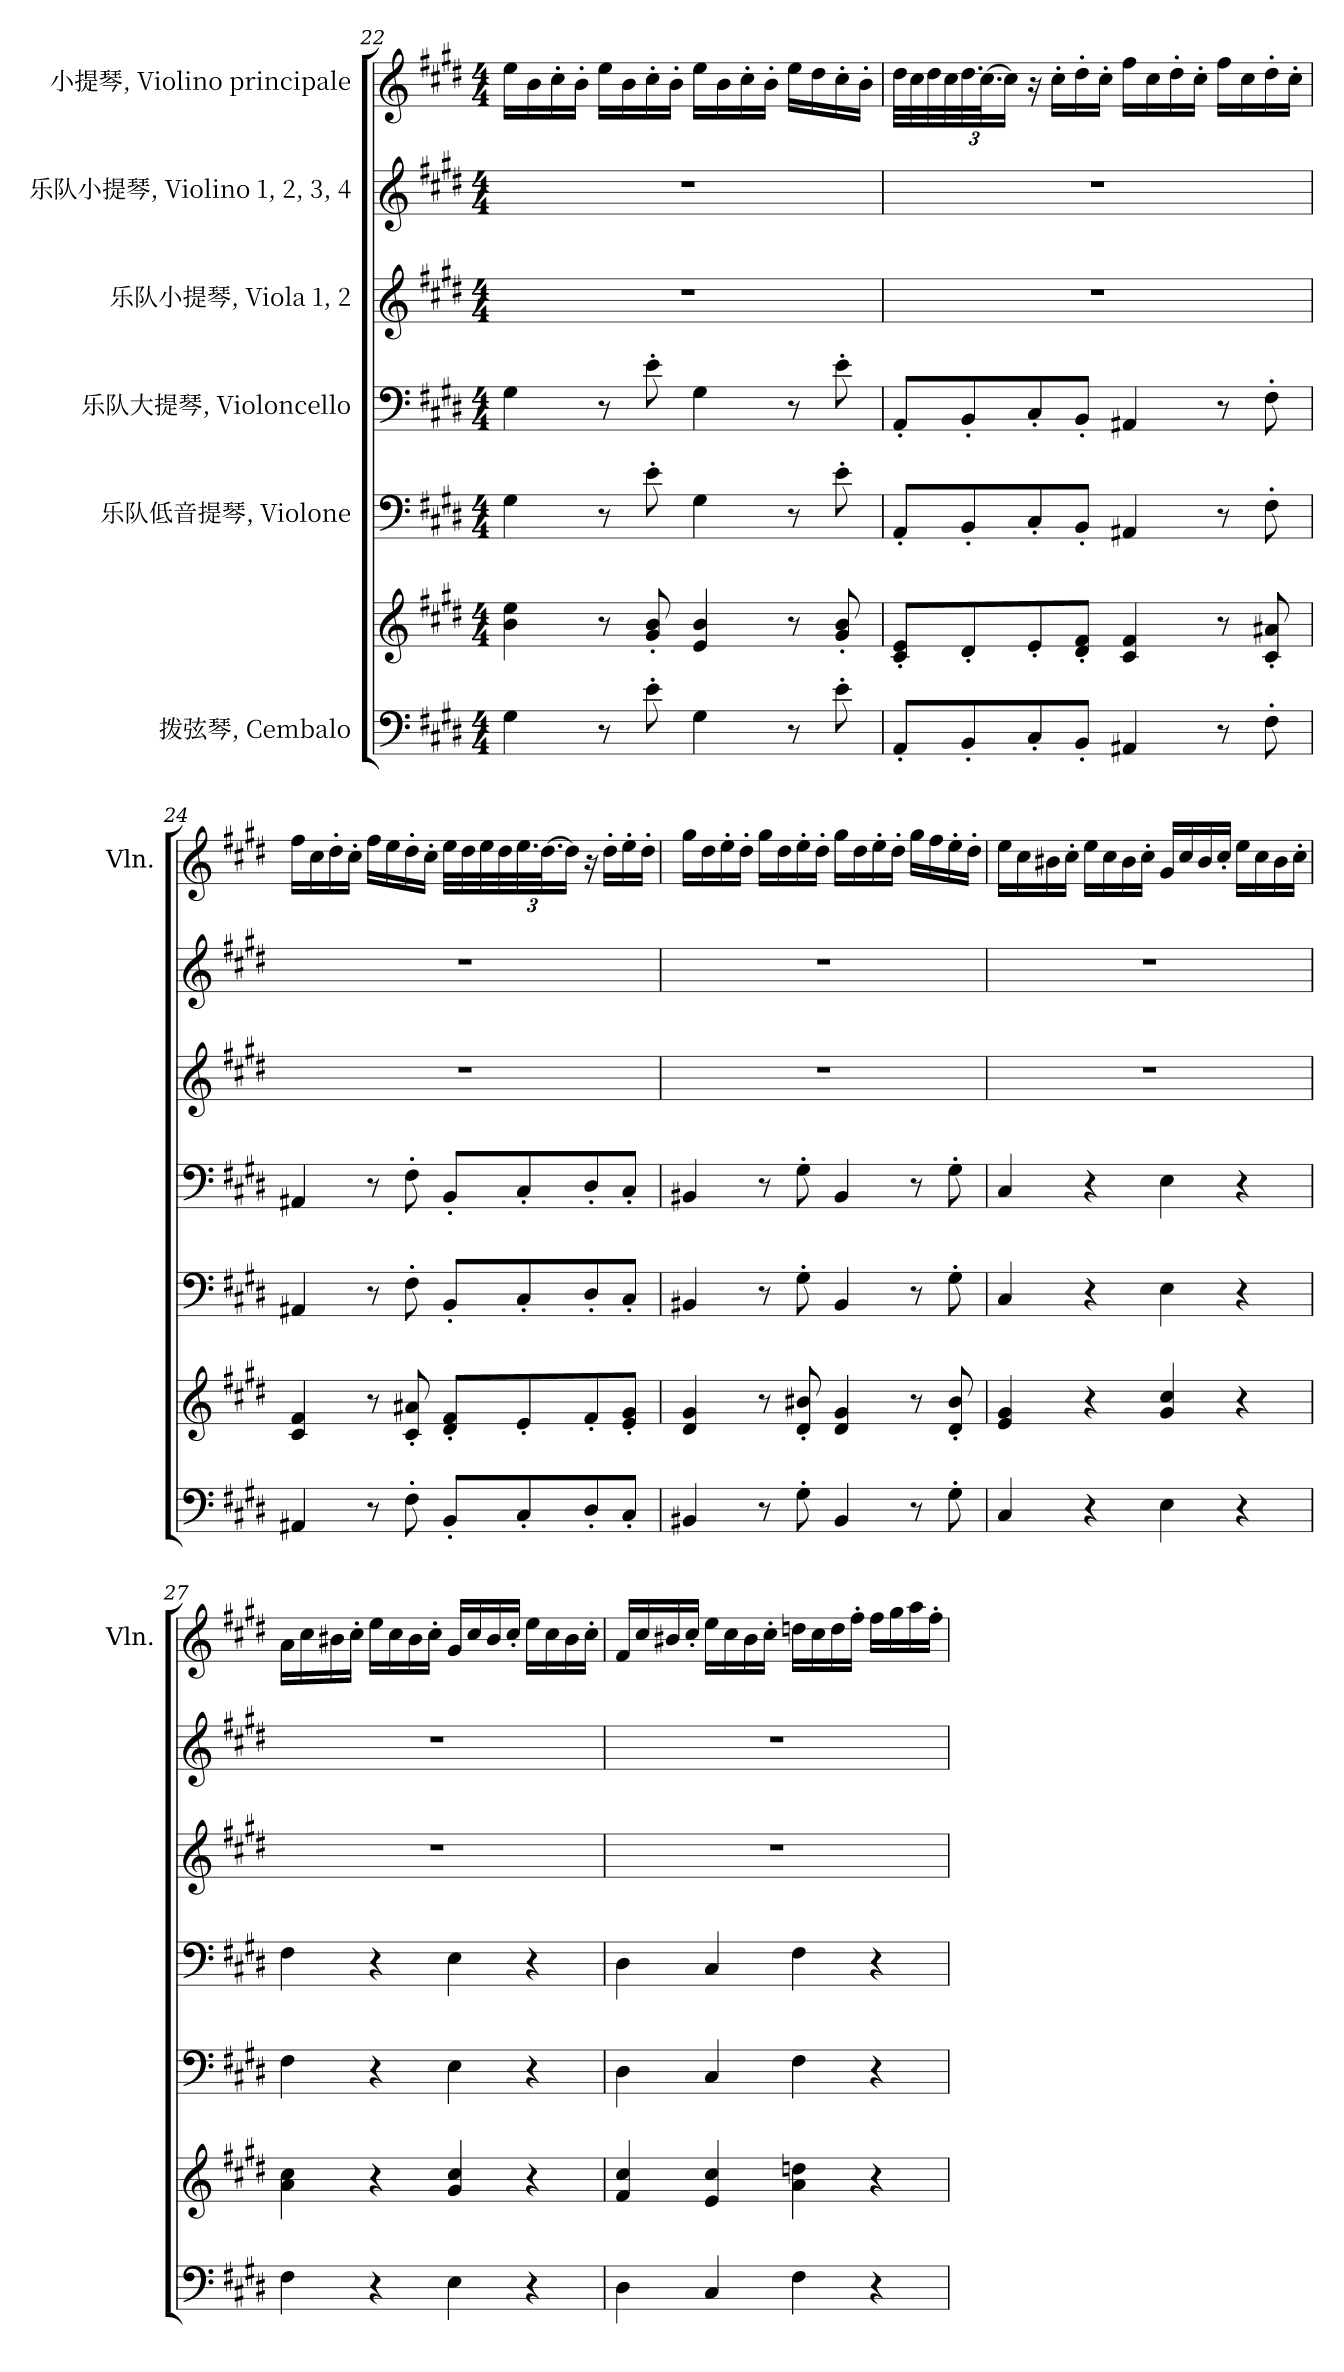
**kern	**kern	**kern	**kern	**kern	**kern	**kern
*part6	*part6	*part5	*part4	*part3	*part2	*part1
*staff7	*staff6	*staff5	*staff4	*staff3	*staff2	*staff1
*I"拨弦琴, Cembalo	*	*I"乐队低音提琴, Violone	*I"乐队大提琴, Violoncello	*I"乐队小提琴, Viola 1, 2	*I"乐队小提琴, Violino 1, 2, 3, 4	*I"小提琴, Violino principale
*	*	*	*	*	*	*I'Vln.
!!LO:PB:g=z
*clefF4	*clefG2	*clefF4	*clefF4	*clefG2	*clefG2	*clefG2
*	*	*ITrd7c12	*	*	*	*
*k[f#c#g#d#]	*k[f#c#g#d#]	*k[f#c#g#d#]	*k[f#c#g#d#]	*k[f#c#g#d#]	*k[f#c#g#d#]	*k[f#c#g#d#]
*M4/4	*M4/4	*M4/4	*M4/4	*M4/4	*M4/4	*M4/4
=22	=22	=22	=22	=22	=22	=22
4G#\	4b\ 4ee\	4GG#\	4G#\	1r	1r	16ee\LL
.	.	.	.	.	.	16b\
.	.	.	.	.	.	16cc#'\
.	.	.	.	.	.	16b'\JJ
8r	8r	8r	8r	.	.	16ee\LL
.	.	.	.	.	.	16b\
8e'\	8g#/' 8b/'	8E'\	8e'\	.	.	16cc#'\
.	.	.	.	.	.	16b'\JJ
4G#\	4e/ 4b/	4GG#\	4G#\	.	.	16ee\LL
.	.	.	.	.	.	16b\
.	.	.	.	.	.	16cc#'\
.	.	.	.	.	.	16b'\JJ
8r	8r	8r	8r	.	.	16ee\LL
.	.	.	.	.	.	16dd#\
8e'\	8g#/' 8b/'	8E'\	8e'\	.	.	16cc#'\
.	.	.	.	.	.	16b'\JJ
=23	=23	=23	=23	=23	=23	=23
8AA'/L	8c#/' 8e/'L	8AAA'/L	8AA'/L	1r	1r	32dd#\LLL
.	.	.	.	.	.	32cc#\
.	.	.	.	.	.	32dd#\
.	.	.	.	.	.	32cc#\
*	*	*	*	*	*	*Xbrackettup
8BB'/	8d#'/	8BBB'/	8BB'/	.	.	48.dd#\
.	.	.	.	.	.	[48.cc#\J
.	.	.	.	.	.	16cc#\JJ]
8C#'/	8e'/	8CC#'/	8C#'/	.	.	16r
.	.	.	.	.	.	16cc#'\LL
8BB'/J	8d#/' 8f#/'J	8BBB'/J	8BB'/J	.	.	16dd#'\
.	.	.	.	.	.	16cc#'\JJ
4AA#X/	4c#/ 4f#/	4AAA#X/	4AA#X/	.	.	16ff#\LL
.	.	.	.	.	.	16cc#\
.	.	.	.	.	.	16dd#'\
.	.	.	.	.	.	16cc#'\JJ
8r	8r	8r	8r	.	.	16ff#\LL
.	.	.	.	.	.	16cc#\
8F#'\	8c#/' 8a#X/'	8FF#'\	8F#'\	.	.	16dd#'\
.	.	.	.	.	.	16cc#'\JJ
!!LO:PB:g=z
=24	=24	=24	=24	=24	=24	=24
4AA#X/	4c#/ 4f#/	4AAA#X/	4AA#X/	1r	1r	16ff#\LL
.	.	.	.	.	.	16cc#\
.	.	.	.	.	.	16dd#'\
.	.	.	.	.	.	16cc#'\JJ
8r	8r	8r	8r	.	.	16ff#\LL
.	.	.	.	.	.	16ee\
8F#'\	8c#/' 8a#X/'	8FF#'\	8F#'\	.	.	16dd#'\
.	.	.	.	.	.	16cc#'\JJ
8BB'/L	8d#/' 8f#/'L	8BBB'/L	8BB'/L	.	.	32ee\LLL
.	.	.	.	.	.	32dd#\
.	.	.	.	.	.	32ee\
.	.	.	.	.	.	32dd#\
8C#'/	8e'/	8CC#'/	8C#'/	.	.	48.ee\
.	.	.	.	.	.	[48.dd#\J
.	.	.	.	.	.	16dd#\JJ]
8D#'/	8f#'/	8DD#'/	8D#'/	.	.	16r
.	.	.	.	.	.	16dd#'\LL
8C#'/J	8e/' 8g#/'J	8CC#'/J	8C#'/J	.	.	16ee'\
.	.	.	.	.	.	16dd#'\JJ
=25	=25	=25	=25	=25	=25	=25
4BB#X/	4d#/ 4g#/	4BBB#X/	4BB#X/	1r	1r	16gg#\LL
.	.	.	.	.	.	16dd#\
.	.	.	.	.	.	16ee'\
.	.	.	.	.	.	16dd#'\JJ
8r	8r	8r	8r	.	.	16gg#\LL
.	.	.	.	.	.	16dd#\
8G#'\	8d#/' 8b#X/'	8GG#'\	8G#'\	.	.	16ee'\
.	.	.	.	.	.	16dd#'\JJ
4BB#/	4d#/ 4g#/	4BBB#/	4BB#/	.	.	16gg#\LL
.	.	.	.	.	.	16dd#\
.	.	.	.	.	.	16ee'\
.	.	.	.	.	.	16dd#'\JJ
8r	8r	8r	8r	.	.	16gg#\LL
.	.	.	.	.	.	16ff#\
8G#'\	8d#/' 8b#/'	8GG#'\	8G#'\	.	.	16ee'\
.	.	.	.	.	.	16dd#'\JJ
!!LO:PB:g=z
=26	=26	=26	=26	=26	=26	=26
4C#/	4e/ 4g#/	4CC#/	4C#/	1r	1r	16ee\LL
.	.	.	.	.	.	16cc#\
.	.	.	.	.	.	16b#X\
.	.	.	.	.	.	16cc#'\JJ
4r	4r	4r	4r	.	.	16ee\LL
.	.	.	.	.	.	16cc#\
.	.	.	.	.	.	16b#\
.	.	.	.	.	.	16cc#'\JJ
4E\	4g#/ 4cc#/	4EE\	4E\	.	.	16g#/LL
.	.	.	.	.	.	16cc#/
.	.	.	.	.	.	16b#/
.	.	.	.	.	.	16cc#'/JJ
4r	4r	4r	4r	.	.	16ee\LL
.	.	.	.	.	.	16cc#\
.	.	.	.	.	.	16b#\
.	.	.	.	.	.	16cc#'\JJ
=27	=27	=27	=27	=27	=27	=27
4F#\	4a\ 4cc#\	4FF#\	4F#\	1r	1r	16a\LL
.	.	.	.	.	.	16cc#\
.	.	.	.	.	.	16b#X\
.	.	.	.	.	.	16cc#'\JJ
4r	4r	4r	4r	.	.	16ee\LL
.	.	.	.	.	.	16cc#\
.	.	.	.	.	.	16b#\
.	.	.	.	.	.	16cc#'\JJ
4E\	4g#/ 4cc#/	4EE\	4E\	.	.	16g#/LL
.	.	.	.	.	.	16cc#/
.	.	.	.	.	.	16b#/
.	.	.	.	.	.	16cc#'/JJ
4r	4r	4r	4r	.	.	16ee\LL
.	.	.	.	.	.	16cc#\
.	.	.	.	.	.	16b#\
.	.	.	.	.	.	16cc#'\JJ
!!LO:PB:g=z
=28	=28	=28	=28	=28	=28	=28
4D#\	4f#/ 4cc#/	4DD#\	4D#\	1r	1r	16f#/LL
.	.	.	.	.	.	16cc#/
.	.	.	.	.	.	16b#X/
.	.	.	.	.	.	16cc#'/JJ
4C#/	4e/ 4cc#/	4CC#/	4C#/	.	.	16ee\LL
.	.	.	.	.	.	16cc#\
.	.	.	.	.	.	16b#\
.	.	.	.	.	.	16cc#'\JJ
4F#\	4a\ 4ddn\	4FF#\	4F#\	.	.	16ddn\LL
.	.	.	.	.	.	16cc#\
.	.	.	.	.	.	16dd\
.	.	.	.	.	.	16ff#'\JJ
4r	4r	4r	4r	.	.	16ff#\LL
.	.	.	.	.	.	16gg#\
.	.	.	.	.	.	16aa\
.	.	.	.	.	.	16ff#'\JJ
=	=	=	=	=	=	=
*-	*-	*-	*-	*-	*-	*-
